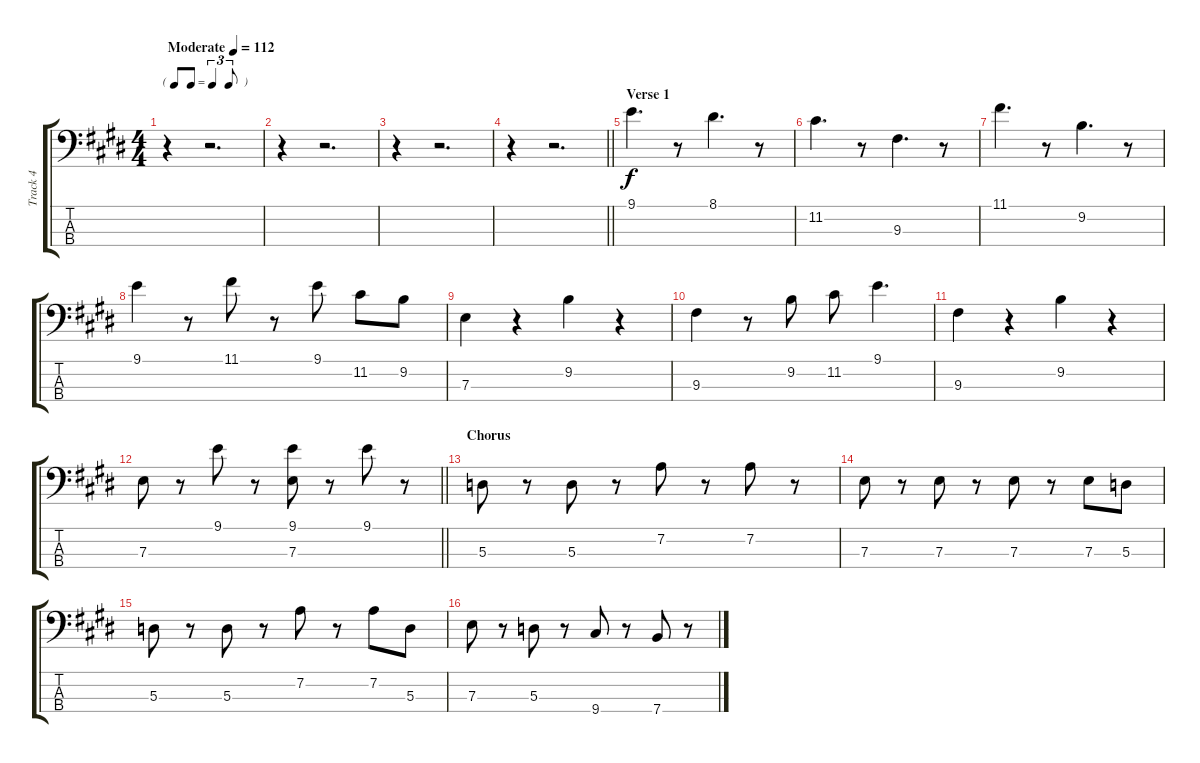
\track ("Track 4" "Track 4") {instrument electricbassfinger}
\staff {score tabs}
\tuning (G2 D2 A1 E1) {hide}
\ts (4 4)
\tf triplet8th
\tempo (112 "Moderate")
\clef f4
\ks e
r.4{dy f instrument electricbassfinger} r.2{d} |
r.4 r.2{d} |
r.4 r.2{d} |
\barLineRight lightlight
r.4 r.2{d} |
\section ("" "Verse 1")
9.1.4{d} r.8 8.1.4{d} r.8 |
11.2.4{d} r.8 9.3.4{d} r.8 |
11.1.4{d} r.8 9.2.4{d} r.8 |
9.1.4 r.8 11.1.8 r.8 9.1.8 11.2.8 9.2.8 |
7.3.4 r.4 9.2.4 r.4 |
9.3.4 r.8 9.2.8 11.2.8 9.1.4{d} |
9.3.4 r.4 9.2.4 r.4 |
\barLineRight lightlight
7.3.8 r.8 9.1.8 r.8 (9.1 7.3).8 r.8 9.1.8 r.8 |
\section ("" "Chorus")
5.3.8 r.8 5.3.8 r.8 7.2.8 r.8 7.2.8 r.8 |
7.3.8 r.8 7.3.8 r.8 7.3.8 r.8 7.3.8 5.3.8 |
5.3.8 r.8 5.3.8 r.8 7.2.8 r.8 7.2.8 5.3.8 |
7.3.8 r.8 5.3.8 r.8 9.4.8 r.8 7.4.8 r.8
